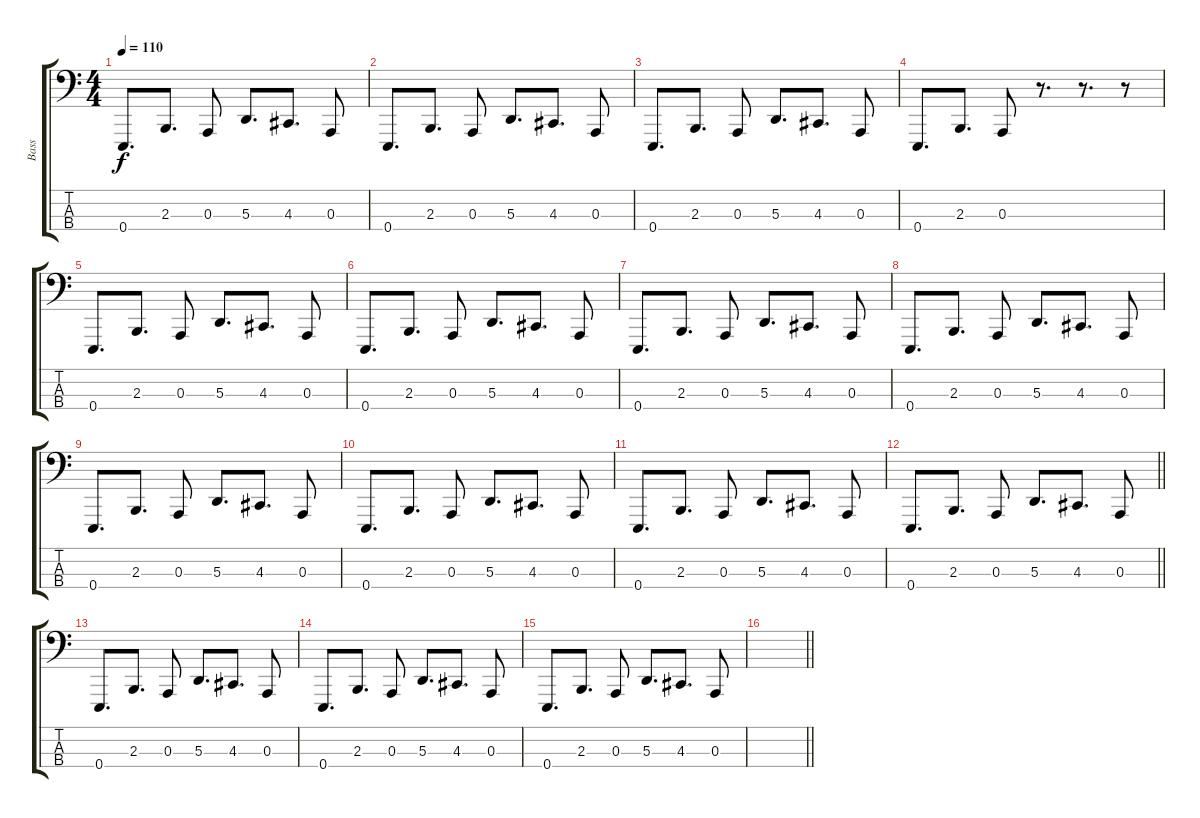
\track ("Bass" "Bass") {instrument lead8bassandlead}
\staff {score tabs}
\tuning (G2 D2 A1 E1) {hide}
\ts (4 4)
\tempo 110
\clef f4
\ks c
0.4.8{d dy f} 2.3.8{d} 0.3.8 5.3.8{d} 4.3.8{d} 0.3.8 |
0.4.8{d} 2.3.8{d} 0.3.8 5.3.8{d} 4.3.8{d} 0.3.8 |
0.4.8{d} 2.3.8{d} 0.3.8 5.3.8{d} 4.3.8{d} 0.3.8 |
0.4.8{d} 2.3.8{d} 0.3.8 r.8{d} r.8{d} r.8 |
0.4.8{d instrument lead8bassandlead} 2.3.8{d} 0.3.8 5.3.8{d} 4.3.8{d} 0.3.8 |
0.4.8{d} 2.3.8{d} 0.3.8 5.3.8{d} 4.3.8{d} 0.3.8 |
0.4.8{d} 2.3.8{d} 0.3.8 5.3.8{d} 4.3.8{d} 0.3.8 |
0.4.8{d} 2.3.8{d} 0.3.8 5.3.8{d} 4.3.8{d} 0.3.8 |
0.4.8{d instrument lead8bassandlead} 2.3.8{d} 0.3.8 5.3.8{d} 4.3.8{d} 0.3.8 |
0.4.8{d} 2.3.8{d} 0.3.8 5.3.8{d} 4.3.8{d} 0.3.8 |
0.4.8{d} 2.3.8{d} 0.3.8 5.3.8{d} 4.3.8{d} 0.3.8 |
\barLineRight lightlight
0.4.8{d} 2.3.8{d} 0.3.8 5.3.8{d} 4.3.8{d} 0.3.8 |
0.4.8{d} 2.3.8{d} 0.3.8 5.3.8{d} 4.3.8{d} 0.3.8 |
0.4.8{d} 2.3.8{d} 0.3.8 5.3.8{d} 4.3.8{d} 0.3.8 |
0.4.8{d} 2.3.8{d} 0.3.8 5.3.8{d} 4.3.8{d} 0.3.8 |
\barLineRight lightlight
